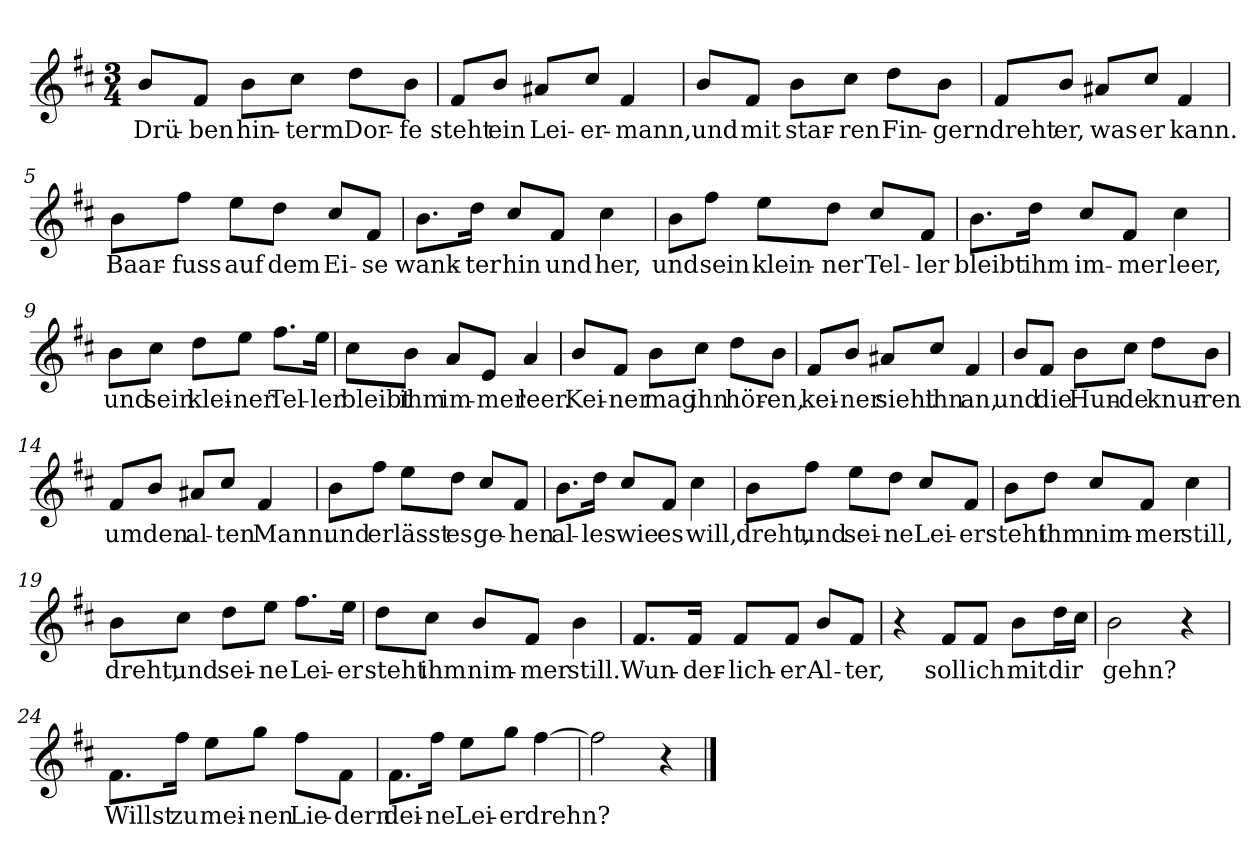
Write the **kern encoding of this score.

**kern	**text
*part1	*part1
*staff1	*staff1
*clefG2	*
*k[f#c#]	*
*M3/4	*
=1	=1
!	!LO:LY:b
8b/L	Drü-
!	!LO:LY:b
8f#/J	-ben
!	!LO:LY:b
8b\L	hin-
!	!LO:LY:b
8cc#\J	-term
!	!LO:LY:b
8dd\L	Dor-
!	!LO:LY:b
8b\J	-fe
=2	=2
!	!LO:LY:b
8f#/L	steht
!	!LO:LY:b
8b/J	ein
!	!LO:LY:b
8a#X/L	Lei-
!	!LO:LY:b
8cc#/J	-er-
!	!LO:LY:b
4f#/	-mann,
=3	=3
!	!LO:LY:b
8b/L	und
!	!LO:LY:b
8f#/J	mit
!	!LO:LY:b
8b\L	star-
!	!LO:LY:b
8cc#\J	-ren
!	!LO:LY:b
8dd\L	Fin-
!	!LO:LY:b
8b\J	-gern
=4	=4
!	!LO:LY:b
8f#/L	dreht
!	!LO:LY:b
8b/J	er,
!	!LO:LY:b
8a#X/L	was
!	!LO:LY:b
8cc#/J	er
!	!LO:LY:b
4f#/	kann.
!!LO:LB:g=z
=5	=5
!	!LO:LY:b
8b\L	Baar-
!	!LO:LY:b
8ff#\J	-fuss
!	!LO:LY:b
8ee\L	auf
!	!LO:LY:b
8dd\J	dem
!	!LO:LY:b
8cc#/L	Ei-
!	!LO:LY:b
8f#/J	-se
=6	=6
!	!LO:LY:b
8.b\L	wank-
!	!LO:LY:b
16dd\Jk	-ter
!	!LO:LY:b
8cc#/L	hin
!	!LO:LY:b
8f#/J	und
!	!LO:LY:b
4cc#\	her,
=7	=7
!	!LO:LY:b
8b\L	und
!	!LO:LY:b
8ff#\J	sein
!	!LO:LY:b
8ee\L	klein-
!	!LO:LY:b
8dd\J	-ner
!	!LO:LY:b
8cc#/L	Tel-
!	!LO:LY:b
8f#/J	-ler
=8	=8
!	!LO:LY:b
8.b\L	bleibt
!	!LO:LY:b
16dd\Jk	ihm
!	!LO:LY:b
8cc#/L	im-
!	!LO:LY:b
8f#/J	-mer
!	!LO:LY:b
4cc#\	leer,
!!LO:LB:g=z
=9	=9
!	!LO:LY:b
8b\L	und
!	!LO:LY:b
8cc#\J	sein
!	!LO:LY:b
8dd\L	klei-
!	!LO:LY:b
8ee\J	-ner
!	!LO:LY:b
8.ff#\L	Tel-
!	!LO:LY:b
16ee\Jk	-ler
=10	=10
!	!LO:LY:b
8cc#\L	bleibt
!	!LO:LY:b
8b\J	ihm
!	!LO:LY:b
8a/L	im-
!	!LO:LY:b
8e/J	-mer
!	!LO:LY:b
4a/	leer.
=11	=11
!	!LO:LY:b
8b/L	Kei-
!	!LO:LY:b
8f#/J	-ner
!	!LO:LY:b
8b\L	mag
!	!LO:LY:b
8cc#\J	ihn
!	!LO:LY:b
8dd\L	hör-
!	!LO:LY:b
8b\J	-en,
=12	=12
!	!LO:LY:b
8f#/L	kei-
!	!LO:LY:b
8b/J	-ner
!	!LO:LY:b
8a#X/L	sieht
!	!LO:LY:b
8cc#/J	ihn
!	!LO:LY:b
4f#/	an,
!!LO:LB:g=z
=13	=13
!	!LO:LY:b
8b/L	und
!	!LO:LY:b
8f#/J	die
!	!LO:LY:b
8b\L	Hun-
!	!LO:LY:b
8cc#\J	-de
!	!LO:LY:b
8dd\L	knur-
!	!LO:LY:b
8b\J	-ren
=14	=14
!	!LO:LY:b
8f#/L	um
!	!LO:LY:b
8b/J	den
!	!LO:LY:b
8a#X/L	al-
!	!LO:LY:b
8cc#/J	-ten
!	!LO:LY:b
4f#/	Mann.
=15	=15
!	!LO:LY:b
8b\L	und
!	!LO:LY:b
8ff#\J	er
!	!LO:LY:b
8ee\L	lässt
!	!LO:LY:b
8dd\J	es
!	!LO:LY:b
8cc#/L	ge-
!	!LO:LY:b
8f#/J	-hen
=16	=16
!	!LO:LY:b
8.b\L	al-
!	!LO:LY:b
16dd\Jk	-les
!	!LO:LY:b
8cc#/L	wie
!	!LO:LY:b
8f#/J	es
!	!LO:LY:b
4cc#\	will,
=17	=17
!	!LO:LY:b
8b\L	dreht,
!	!LO:LY:b
8ff#\J	und
!	!LO:LY:b
8ee\L	sei-
!	!LO:LY:b
8dd\J	-ne
!	!LO:LY:b
8cc#/L	Lei-
!	!LO:LY:b
8f#/J	-er
!!LO:LB:g=z
=18	=18
!	!LO:LY:b
8b\L	steht
!	!LO:LY:b
8dd\J	ihm
!	!LO:LY:b
8cc#/L	nim-
!	!LO:LY:b
8f#/J	-mer
!	!LO:LY:b
4cc#\	still,
=19	=19
!	!LO:LY:b
8b\L	dreht,
!	!LO:LY:b
8cc#\J	und
!	!LO:LY:b
8dd\L	sei-
!	!LO:LY:b
8ee\J	-ne
!	!LO:LY:b
8.ff#\L	Lei-
!	!LO:LY:b
16ee\Jk	-er
=20	=20
!	!LO:LY:b
8dd\L	steht
!	!LO:LY:b
8cc#\J	ihm
!	!LO:LY:b
8b/L	nim-
!	!LO:LY:b
8f#/J	-mer
!	!LO:LY:b
4b\	still.
=21	=21
!	!LO:LY:b
8.f#/L	Wun-
!	!LO:LY:b
16f#/Jk	-der-
!	!LO:LY:b
8f#/L	-lich-
!	!LO:LY:b
8f#/J	-er
!	!LO:LY:b
8b/L	Al-
!	!LO:LY:b
8f#/J	-ter,
=22	=22
4r	.
!	!LO:LY:b
8f#/L	soll
!	!LO:LY:b
8f#/J	ich
!	!LO:LY:b
8b\L	mit
!	!LO:LY:b
16dd\L	dir
16cc#\JJ	.
!!LO:LB:g=z
=23	=23
!	!LO:LY:b
2b\	gehn?
4r	.
=24	=24
!	!LO:LY:b
8.f#\L	Willst
!	!LO:LY:b
16ff#\Jk	zu
!	!LO:LY:b
8ee\L	mei-
!	!LO:LY:b
8gg\J	-nen
!	!LO:LY:b
8ff#\L	Lie-
!	!LO:LY:b
8f#\J	-dern
=25	=25
!	!LO:LY:b
8.f#\L	dei-
!	!LO:LY:b
16ff#\Jk	-ne
!	!LO:LY:b
8ee\L	Lei-
!	!LO:LY:b
8gg\J	-er
!	!LO:LY:b
[4ff#\	drehn?
=26	=26
2ff#\]	.
4r	.
==	==
*-	*-
